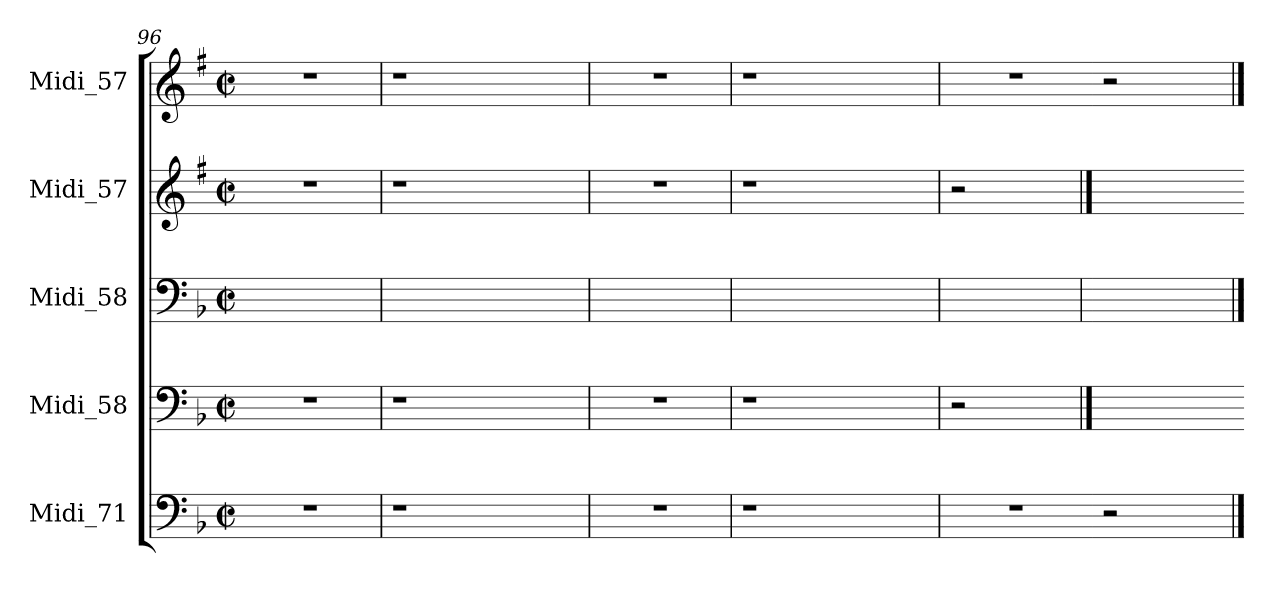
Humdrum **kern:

**kern	**kern	**kern	**text	**kern	**kern
*part5	*part4	*part3	*part3	*part2	*part1
*staff5	*staff4	*staff3	*staff3	*staff2	*staff1
*I"Midi_71	*I"Midi_58	*I"Midi_58	*	*I"Midi_57	*I"Midi_57
*clefF4	*clefF4	*clefF4	*	*clefG2	*clefG2
*	*	*	*	*ITrd1c2	*ITrd1c2
*k[b-]	*k[b-]	*k[b-]	*	*k[b-]	*k[b-]
*F:	*F:	*F:	*	*F:	*F:
*M2/2	*M2/2	*M2/2	*	*M2/2	*M2/2
*met(c|)	*met(c|)	*met(c|)	*	*met(c|)	*met(c|)
=96	=96	=96	=96	=96	=96
1r	1r	2Fyy	.	1r	1r
.	.	2B-yy	.	.	.
=97	=97	=97	=97	=97	=97
!	!	!	!LO:LY:b	!	!
1r	1r	0B-yy	erat in principio, et nunc et	1r	1r
1ryy	1ryy	.	.	1ryy	1ryy
=98	=98	=98	=98	=98	=98
!	!	!	!LO:LY:b	!	!
1r	1r	2cyy	sem-	1r	1r
!	!	!	!LO:LY:b	!	!
.	.	2B-yy	-per.	.	.
=99	=99	=99	=99	=99	=99
!	!	!	!LO:LY:b	!	!
1r	1r	0B-yy	et in saecula saeculo-	1r	1r
1ryy	1ryy	.	.	1ryy	1ryy
=100	=100	=100	=100	=100	=100
!	!	!	!LO:LY:b	!	!
1r	2r	2Ayy	-rum	2r	1r
!	!	!	!LO:LY:b	!	!
.	2ryy	2Fyy	A-	2ryy	.
=101	==101	=101	=101	==101	=101
!	!	!	!LO:LY:b	!	!
2r	1ryy	2Gyy	-men.	1ryy	2r
2ryy	.	2ryy	.	.	2ryy
==	=	==	==	=	==
*-	*-	*-	*-	*-	*-
